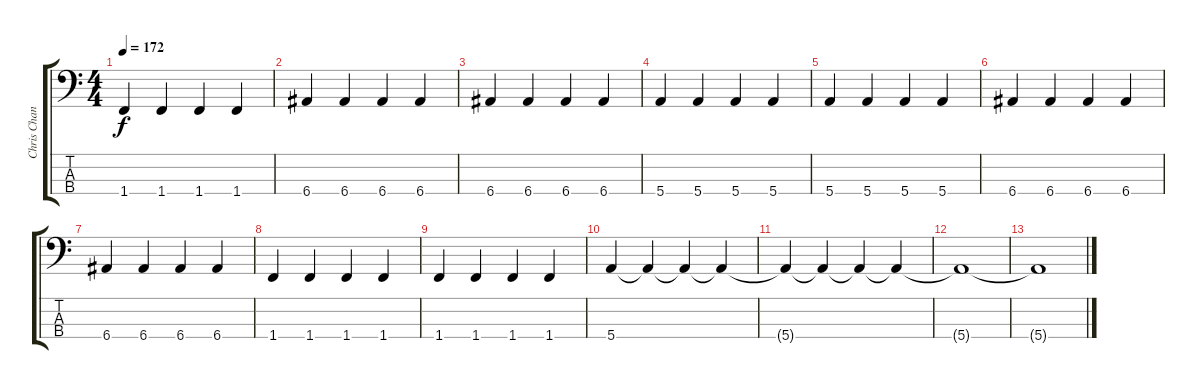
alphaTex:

\track ("Chris Chaney" "Chris Chan") {instrument electricbasspick}
\staff {score tabs}
\tuning (G2 D2 A1 E1) {hide}
\ts (4 4)
\tempo 172
\clef f4
\ks c
1.4.4{dy f} 1.4.4 1.4.4 1.4.4 |
6.4.4 6.4.4 6.4.4 6.4.4 |
6.4.4 6.4.4 6.4.4 6.4.4 |
5.4.4 5.4.4 5.4.4 5.4.4 |
5.4.4 5.4.4 5.4.4 5.4.4 |
6.4.4 6.4.4 6.4.4 6.4.4 |
6.4.4 6.4.4 6.4.4 6.4.4 |
1.4.4 1.4.4 1.4.4 1.4.4 |
1.4.4 1.4.4 1.4.4 1.4.4 |
5.4.4 5.4{t}.4 5.4{t}.4 5.4{t}.4 |
5.4{t}.4 5.4{t}.4 5.4{t}.4 5.4{t}.4 |
5.4{t}.1 |
5.4{t}.1
